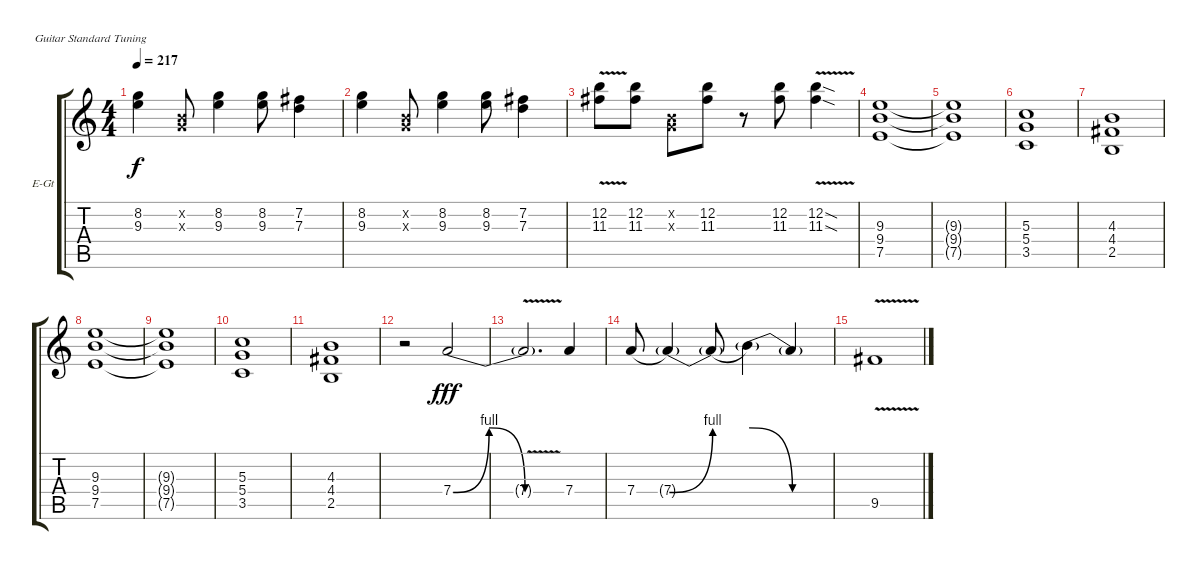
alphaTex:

\bracketExtendMode groupsimilarinstruments
\firstSystemTrackNameOrientation horizontal
\otherSystemsTrackNameOrientation horizontal
\track ("Rhythm Guitar" "E-Gt") {instrument distortionguitar}
\staff {score tabs}
\tuning (E4 B3 G3 D3 A2 E2)
\ts (4 4)
\tempo 217
\clef g2
\ks c
(9.3 8.2).4{dy f} (0.2{x} 0.3{x}).8 (9.3 8.2).4 (9.3 8.2).8 (7.2 7.3).4 |
(9.3 8.2).4 (0.2{x} 0.3{x}).8 (9.3 8.2).4 (9.3 8.2).8 (7.2 7.3).4 |
(11.3{v} 12.2{v}).8 (11.3 12.2).8 (0.3{x} 0.2{x}).8 (11.3 12.2).8 r.8 (11.3 12.2).8 (11.3{v sod} 12.2{v sod}).4 |
(7.5 9.4 9.3).1 |
(7.5{t} 9.4{t} 9.3{t}).1 |
(3.5 5.4 5.3).1 |
(2.5 4.4 4.3).1 |
(7.5 9.4 9.3).1 |
(7.5{t} 9.4{t} 9.3{t}).1 |
(3.5 5.4 5.3).1 |
(2.5 4.4 4.3).1 |
r.2 7.4{be (bendrelease 0 0 15 4 34.199999999999996 4 47.4 0)}.2{dy fff} |
7.4{v t}.2{d} 7.4.4 |
7.4{be (hold 0 0 60 0)}.8 7.4{be (bend 0 0 60 4) t}.4 7.4{be (hold 0 0 60 0) t}.8 7.4{be (release 0 4 59.4 0) t}.4 7.4{be (hold 0 0 60 0) t}.4 |
9.5{v}.1
